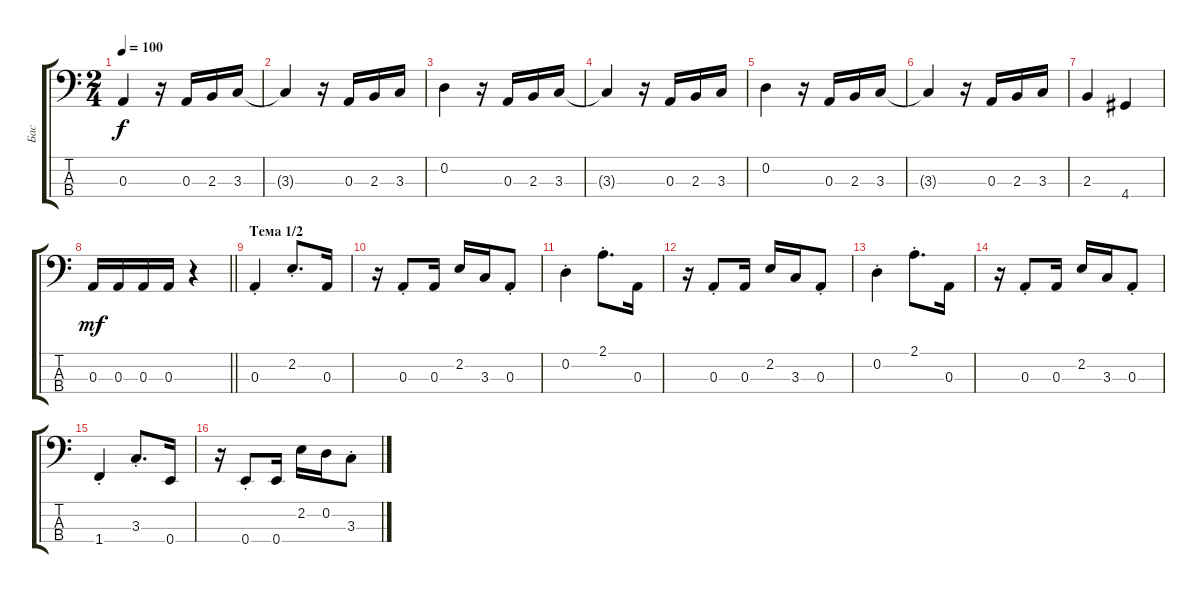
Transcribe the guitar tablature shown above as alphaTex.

\track ("Бас" "Бас") {instrument electricbasspick}
\staff {score tabs}
\tuning (G2 D2 A1 E1) {hide}
\ts (2 4)
\tempo 100
\clef f4
\ks c
0.3.4{dy f} r.16 0.3.16 2.3.16 3.3.16 |
3.3{t}.4 r.16 0.3.16 2.3.16 3.3.16 |
0.2.4 r.16 0.3.16 2.3.16 3.3.16 |
3.3{t}.4 r.16 0.3.16 2.3.16 3.3.16 |
0.2.4 r.16 0.3.16 2.3.16 3.3.16 |
3.3{t}.4 r.16 0.3.16 2.3.16 3.3.16 |
2.3.4 4.4.4 |
\barLineRight lightlight
0.3.16{dy mf} 0.3.16 0.3.16 0.3.16 r.4 |
\section ("" "Тема 1/2")
0.3{st}.4 2.2{st}.8{d} 0.3.16 |
r.16 0.3{st}.8 0.3.16 2.2.16 3.3.16 0.3{st}.8 |
0.2{st}.4 2.1{st}.8{d} 0.3.16 |
r.16 0.3{st}.8 0.3.16 2.2.16 3.3.16 0.3{st}.8 |
0.2{st}.4 2.1{st}.8{d} 0.3.16 |
r.16 0.3{st}.8 0.3.16 2.2.16 3.3.16 0.3{st}.8 |
1.4{st}.4 3.3{st}.8{d} 0.4.16 |
r.16 0.4{st}.8 0.4.16 2.2.16 0.2.16 3.3{st}.8
